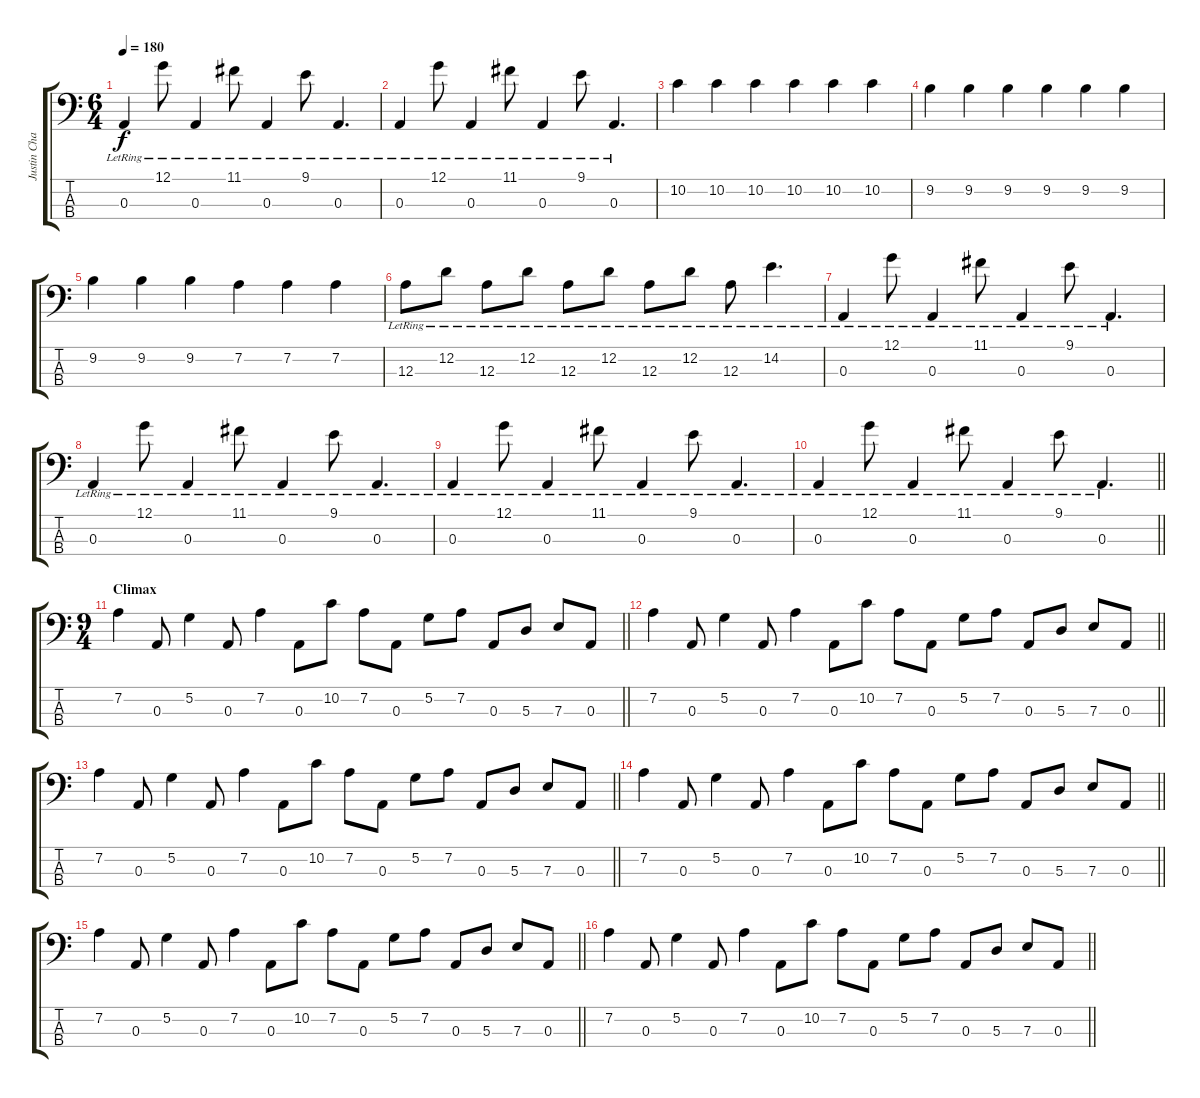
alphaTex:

\track ("Justin Chancellor" "Justin Cha") {instrument electricbasspick}
\staff {score tabs}
\tuning (G2 D2 A1 D1) {hide}
\ts (6 4)
\tempo 180
\clef f4
\ks c
0.3{lr}.4{dy f} 12.1{lr}.8 0.3{lr}.4 11.1{lr}.8 0.3{lr}.4 9.1{lr}.8 0.3{lr}.4{d} |
0.3{lr}.4 12.1{lr}.8 0.3{lr}.4 11.1{lr}.8 0.3{lr}.4 9.1{lr}.8 0.3{lr}.4{d} |
10.2.4 10.2.4 10.2.4 10.2.4 10.2.4 10.2.4 |
9.2.4 9.2.4 9.2.4 9.2.4 9.2.4 9.2.4 |
9.2.4 9.2.4 9.2.4 7.2.4 7.2.4 7.2.4 |
12.3{lr}.8 12.2{lr}.8 12.3{lr}.8 12.2{lr}.8 12.3{lr}.8 12.2{lr}.8 12.3{lr}.8 12.2{lr}.8 12.3{lr}.8 14.2{lr}.4{d} |
0.3{lr}.4 12.1{lr}.8 0.3{lr}.4 11.1{lr}.8 0.3{lr}.4 9.1{lr}.8 0.3{lr}.4{d} |
0.3{lr}.4 12.1{lr}.8 0.3{lr}.4 11.1{lr}.8 0.3{lr}.4 9.1{lr}.8 0.3{lr}.4{d} |
0.3{lr}.4 12.1{lr}.8 0.3{lr}.4 11.1{lr}.8 0.3{lr}.4 9.1{lr}.8 0.3{lr}.4{d} |
\barLineRight lightlight
0.3{lr}.4 12.1{lr}.8 0.3{lr}.4 11.1{lr}.8 0.3{lr}.4 9.1{lr}.8 0.3{lr}.4{d} |
\ts (9 4)
\section ("" "Climax")
\barLineRight lightlight
7.2.4 0.3.8 5.2.4 0.3.8 7.2.4 0.3.8 10.2.8 7.2.8 0.3.8 5.2.8 7.2.8 0.3.8 5.3.8 7.3.8 0.3.8 |
\section ("" "")
\barLineRight lightlight
7.2.4 0.3.8 5.2.4 0.3.8 7.2.4 0.3.8 10.2.8 7.2.8 0.3.8 5.2.8 7.2.8 0.3.8 5.3.8 7.3.8 0.3.8 |
\barLineRight lightlight
7.2.4 0.3.8 5.2.4 0.3.8 7.2.4 0.3.8 10.2.8 7.2.8 0.3.8 5.2.8 7.2.8 0.3.8 5.3.8 7.3.8 0.3.8 |
\barLineRight lightlight
7.2.4 0.3.8 5.2.4 0.3.8 7.2.4 0.3.8 10.2.8 7.2.8 0.3.8 5.2.8 7.2.8 0.3.8 5.3.8 7.3.8 0.3.8 |
\barLineRight lightlight
7.2.4 0.3.8 5.2.4 0.3.8 7.2.4 0.3.8 10.2.8 7.2.8 0.3.8 5.2.8 7.2.8 0.3.8 5.3.8 7.3.8 0.3.8 |
\barLineRight lightlight
7.2.4 0.3.8 5.2.4 0.3.8 7.2.4 0.3.8 10.2.8 7.2.8 0.3.8 5.2.8 7.2.8 0.3.8 5.3.8 7.3.8 0.3.8
